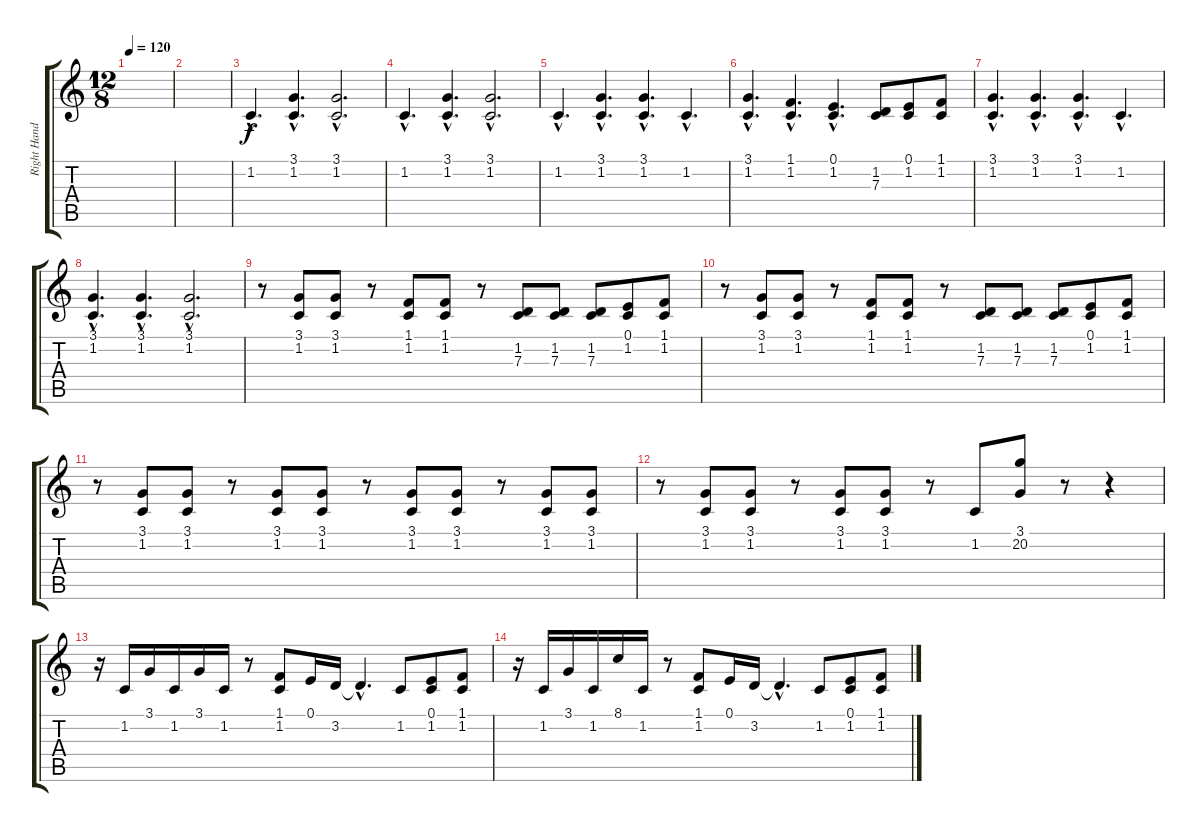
\track ("Right Hand" "Right Hand") {instrument acousticgrandpiano}
\staff {score tabs}
\tuning (E4 B3 G3 D3 A2 E2) {hide}
\ts (12 8)
\tempo 120
\clef g2
\ks c
|
|
1.2{hac}.4{d} (3.1{hac} 1.2{hac}).4{d} (3.1{hac} 1.2{hac}).2{d} |
1.2{hac}.4{d} (3.1{hac} 1.2{hac}).4{d} (3.1{hac} 1.2{hac}).2{d} |
1.2{hac}.4{d} (3.1{hac} 1.2{hac}).4{d} (3.1{hac} 1.2{hac}).4{d} 1.2{hac}.4{d} |
(3.1{hac} 1.2{hac}).4{d} (1.1{hac} 1.2{hac}).4{d} (0.1{hac} 1.2{hac}).4{d} (1.2 7.3).8 (0.1 1.2).8 (1.1 1.2).8 |
(3.1{hac} 1.2{hac}).4{d} (3.1{hac} 1.2{hac}).4{d} (3.1{hac} 1.2{hac}).4{d} 1.2{hac}.4{d} |
(3.1{hac} 1.2{hac}).4{d} (3.1{hac} 1.2{hac}).4{d} (3.1{hac} 1.2{hac}).2{d} |
r.8 (3.1 1.2).8 (3.1 1.2).8 r.8 (1.1 1.2).8 (1.1 1.2).8 r.8 (1.2 7.3).8 (1.2 7.3).8 (1.2 7.3).8 (0.1 1.2).8 (1.1 1.2).8 |
r.8 (3.1 1.2).8 (3.1 1.2).8 r.8 (1.1 1.2).8 (1.1 1.2).8 r.8 (1.2 7.3).8 (1.2 7.3).8 (1.2 7.3).8 (0.1 1.2).8 (1.1 1.2).8 |
r.8 (3.1 1.2).8 (3.1 1.2).8 r.8 (3.1 1.2).8 (3.1 1.2).8 r.8 (3.1 1.2).8 (3.1 1.2).8 r.8 (3.1 1.2).8 (3.1 1.2).8 |
r.8 (3.1 1.2).8 (3.1 1.2).8 r.8 (3.1 1.2).8 (3.1 1.2).8 r.8 1.2.8 (3.1 20.2).8 r.8 r.4 |
r.16 1.2.16 3.1.16 1.2.16 3.1.16 1.2.16 r.8 (1.1 1.2).8 0.1.16 3.2.16 3.2{hac t}.4{d} 1.2.8 (0.1 1.2).8 (1.1 1.2).8 |
r.16 1.2.16 3.1.16 1.2.16 8.1.16 1.2.16 r.8 (1.1 1.2).8 0.1.16 3.2.16 3.2{hac t}.4{d} 1.2.8 (0.1 1.2).8 (1.1 1.2).8
